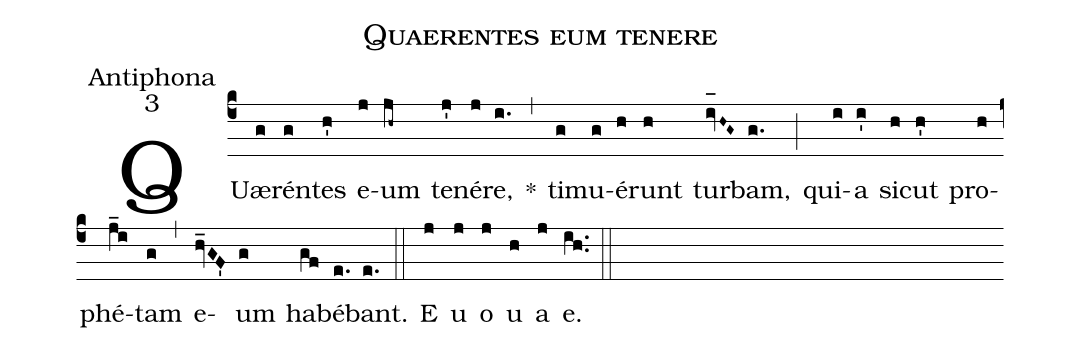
name:Quaerentes eum tenere;
office-part:Antiphona;
mode:3;
%%
(c4) QUæ(g)rén(g)tes(h') e(j)um(jh~) te(j')né(j)re,(i.) *(,) ti(g)mu(g)é(h)runt(h) tur(iv_[oh:h]H~G~)bam,(g.) (;) qui(i)a(i') sic(h)ut(h') pro(h)phé(j_i)tam(g) (,) e(hv_GF')um(g) ha(gf)bé(e.)bant.(e.) (::) <eu>E(j) u(j) o(j) u(h) a(j) e.</eu>(ih..) (::)
